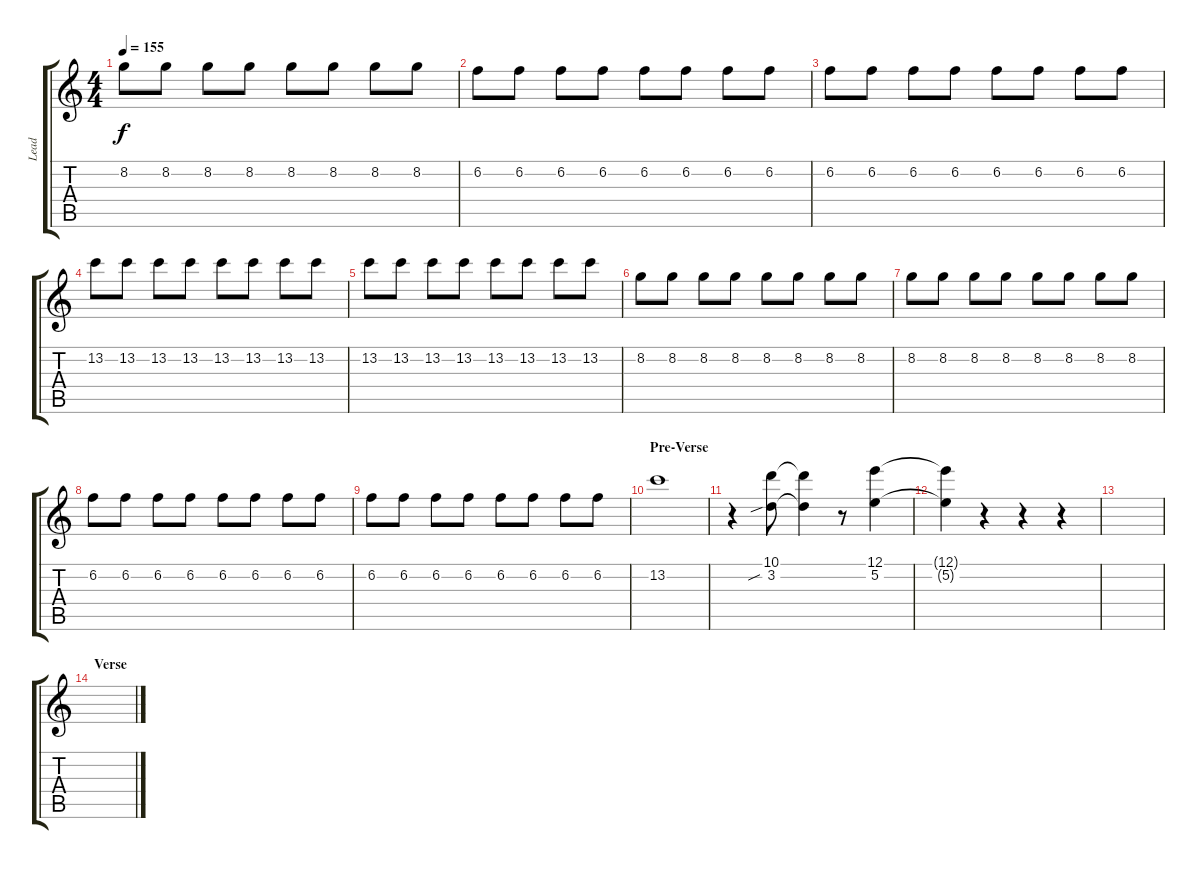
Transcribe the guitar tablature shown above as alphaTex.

\track ("Lead" "Lead") {instrument overdrivenguitar}
\staff {score tabs}
\tuning (E4 B3 G3 D3 A2 E2) {hide}
\ts (4 4)
\tempo 155
\clef g2
\ks c
8.2.8{dy f} 8.2.8 8.2.8 8.2.8 8.2.8 8.2.8 8.2.8 8.2.8 |
6.2.8 6.2.8 6.2.8 6.2.8 6.2.8 6.2.8 6.2.8 6.2.8 |
6.2.8 6.2.8 6.2.8 6.2.8 6.2.8 6.2.8 6.2.8 6.2.8 |
13.2.8 13.2.8 13.2.8 13.2.8 13.2.8 13.2.8 13.2.8 13.2.8 |
13.2.8 13.2.8 13.2.8 13.2.8 13.2.8 13.2.8 13.2.8 13.2.8 |
8.2.8 8.2.8 8.2.8 8.2.8 8.2.8 8.2.8 8.2.8 8.2.8 |
8.2.8 8.2.8 8.2.8 8.2.8 8.2.8 8.2.8 8.2.8 8.2.8 |
6.2.8 6.2.8 6.2.8 6.2.8 6.2.8 6.2.8 6.2.8 6.2.8 |
6.2.8 6.2.8 6.2.8 6.2.8 6.2.8 6.2.8 6.2.8 6.2.8 |
\section ("" "Pre-Verse")
13.2.1{volume 16 instrument distortionguitar} |
r.4 (10.1 3.2{sib}).8 (10.1{t} 3.2{t}).4 r.8 (12.1 5.2).4 |
(12.1{t} 5.2{t}).4 r.4 r.4 r.4 |
|
\section ("" "Verse")
